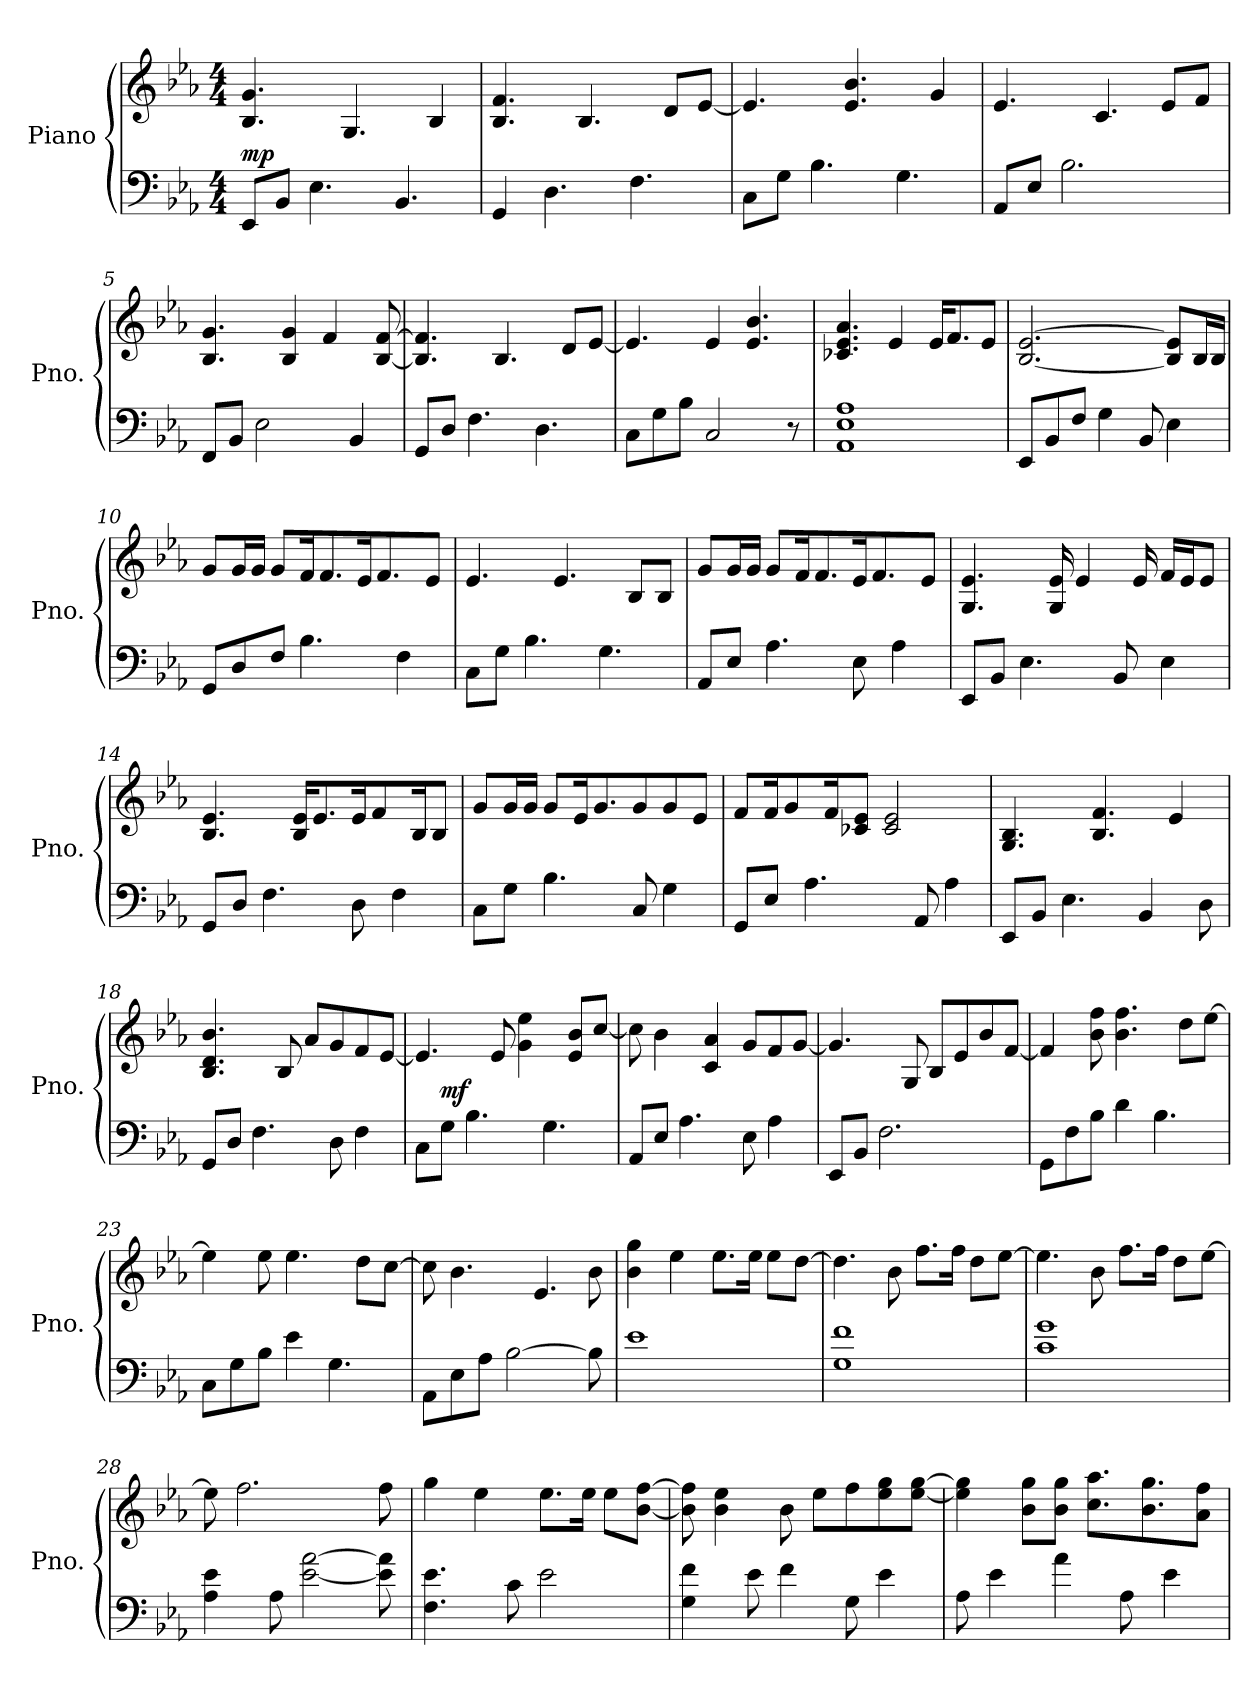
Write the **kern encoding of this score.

**kern	**kern	**dynam
*part1	*part1	*part1
*staff2	*staff1	*staff1/2
*I"Piano	*	*
*I'Pno.	*	*
*clefF4	*clefG2	*
*k[b-e-a-]	*k[b-e-a-]	*
*M4/4	*M4/4	*
*MM110	*MM110	*
=1	=1	=1
!	!	!LO:DY:a=2
8EE-/L	4.B-/ 4.g/	mp
8BB-/J	.	.
4.E-\	.	.
.	4.G/	.
4.BB-/	.	.
.	4B-/	.
=2	=2	=2
4GG/	4.B-/ 4.f/	.
4.D\	.	.
.	4.B-/	.
4.F\	.	.
.	8d/L	.
.	[8e-/J	.
=3	=3	=3
8C\L	4.e-/]	.
8G\J	.	.
4.B-\	.	.
.	4.e-/ 4.b-/	.
4.G\	.	.
.	4g/	.
=4	=4	=4
8AA-/L	4.e-/	.
8E-/J	.	.
2.B-\	.	.
.	4.c/	.
.	8e-/L	.
.	8f/J	.
=5	=5	=5
8FF/L	4.B-/ 4.g/	.
8BB-/J	.	.
2E-\	.	.
.	4B-/ 4g/	.
.	4f/	.
4BB-/	.	.
.	[8B-/ [8f/	.
=6	=6	=6
8GG/L	4.B-/] 4.f/]	.
8D/J	.	.
4.F\	.	.
.	4.B-/	.
4.D\	.	.
.	8d/L	.
.	[8e-/J	.
!!LO:LB:g=z
=7	=7	=7
8C\L	4.e-/]	.
8G\	.	.
8B-\J	.	.
2C/	4e-/	.
.	4.e-/ 4.b-/	.
8r	.	.
=8	=8	=8
1AA- 1E- 1A-	4.c-X/ 4.e-/ 4.a-/	.
.	4e-/	.
.	16e-/KL	.
.	8.f/	.
.	8e-/J	.
=9	=9	=9
8EE-/L	[2.B-/ [2.e-/	.
8BB-/	.	.
8F/J	.	.
4G\	.	.
8BB-/	.	.
4E-\	8B-/] 8e-/]L	.
.	16B-/L	.
.	16B-/JJ	.
=10	=10	=10
8GG/L	8g/L	.
8D/	16g/L	.
.	16g/JJ	.
8F/J	8g/L	.
4.B-\	16f/K	.
.	8.f/	.
.	16e-/K	.
.	8.f/	.
4F\	.	.
.	8e-/J	.
=11	=11	=11
8C\L	4.e-/	.
8G\J	.	.
4.B-\	.	.
.	4.e-/	.
4.G\	.	.
.	8B-/L	.
.	8B-/J	.
!!LO:LB:g=z
=12	=12	=12
8AA-/L	8g/L	.
8E-/J	16g/L	.
.	16g/JJ	.
4.A-\	8g/L	.
.	16f/K	.
.	8.f/	.
8E-\	16e-/K	.
.	8.f/	.
4A-\	.	.
.	8e-/J	.
=13	=13	=13
8EE-/L	4.G/ 4.e-/	.
8BB-/J	.	.
4.E-\	.	.
.	16G/ 16e-/	.
.	4e-/	.
8BB-/	.	.
.	16e-/	.
4E-\	16f/LL	.
.	16e-/J	.
.	8e-/J	.
=14	=14	=14
8GG/L	4.B-/ 4.e-/	.
8D/J	.	.
4.F\	.	.
.	16B-/ 16e-/KL	.
.	8.e-/	.
8D\	16e-/K	.
.	8f/	.
4F\	.	.
.	16B-/K	.
.	8B-/J	.
=15	=15	=15
8C\L	8g/L	.
8G\J	16g/L	.
.	16g/JJ	.
4.B-\	8g/L	.
.	16e-/K	.
.	8.g/	.
8C/	8g/	.
4G\	8g/	.
.	8e-/J	.
!!LO:LB:g=z
=16	=16	=16
8GG/L	8f/L	.
8E-/J	16f/K	.
.	8g/	.
4.A-\	.	.
.	16f/K	.
.	8c-X/ 8e-/J	.
.	2c-/ 2e-/	.
8AA-/	.	.
4A-\	.	.
=17	=17	=17
8EE-/L	4.G/ 4.B-/	.
8BB-/J	.	.
4.E-\	.	.
.	4.B-/ 4.f/	.
4BB-/	.	.
.	4e-/	.
8D\	.	.
=18	=18	=18
8GG/L	4.B-/ 4.d/ 4.b-/	.
8D/J	.	.
4.F\	.	.
.	8B-/	.
.	8a-/L	.
8D\	8g/	.
4F\	8f/	.
.	[8e-/J	.
=19	=19	=19
8C\L	4.e-/]	.
!	!	!LO:DY:a=2
8G\J	.	mf
4.B-\	.	.
.	8e-/	.
.	4g\ 4ee-\	.
4.G\	.	.
.	8e-/ 8b-/L	.
.	[8cc/J	.
=20	=20	=20
8AA-/L	8cc\]	.
8E-/J	4b-\	.
4.A-\	.	.
.	4c/ 4a-/	.
8E-\	8g/L	.
4A-\	8f/	.
.	[8g/J	.
!!LO:LB:g=z
=21	=21	=21
8EE-/L	4.g/]	.
8BB-/J	.	.
2.F\	.	.
.	8G/	.
.	8B-/L	.
.	8e-/	.
.	8b-/	.
.	[8f/J	.
=22	=22	=22
8GG\L	4f/]	.
8F\	.	.
8B-\J	8b-\ 8ff\	.
4d\	4.b-\ 4.ff\	.
4.B-\	.	.
.	8dd\L	.
.	[8ee-\J	.
=23	=23	=23
8C\L	4ee-\]	.
8G\	.	.
8B-\J	8ee-\	.
4e-\	4.ee-\	.
4.G\	.	.
.	8dd\L	.
.	[8cc\J	.
=24	=24	=24
8AA-\L	8cc\]	.
8E-\	4.b-\	.
8A-\J	.	.
[2B-\	.	.
.	4.e-/	.
8B-\]	8b-\	.
=25	=25	=25
1e-	4b-\ 4gg\	.
.	4ee-\	.
.	8.ee-\L	.
.	16ee-\Jk	.
.	8ee-\L	.
.	[8dd\J	.
=26	=26	=26
1G 1f	4.dd\]	.
.	8b-\	.
.	8.ff\L	.
.	16ff\Jk	.
.	8dd\L	.
.	[8ee-\J	.
!!LO:PB:g=z
=27	=27	=27
1c 1g	4.ee-\]	.
.	8b-\	.
.	8.ff\L	.
.	16ff\Jk	.
.	8dd\L	.
.	[8ee-\J	.
=28	=28	=28
4A-\ 4e-\	8ee-\]	.
.	2.ff\	.
8A-\	.	.
[2e-\ [2a-\	.	.
8e-\] 8a-\]	8ff\	.
=29	=29	=29
4.F\ 4.e-\	4gg\	.
.	4ee-\	.
8c\	.	.
2e-\	8.ee-\L	.
.	16ee-\Jk	.
.	8ee-\L	.
.	[8b-\ [8ff\J	.
=30	=30	=30
4G\ 4f\	8b-\] 8ff\]	.
.	4b-\ 4ee-\	.
8e-\	.	.
4f\	8b-\	.
.	8ee-\L	.
8G\	8ff\	.
4e-\	8ee-\ 8gg\	.
.	[8ee-\ [8gg\J	.
=31	=31	=31
8A-\	4ee-\] 4gg\]	.
4e-\	.	.
.	8b-\ 8gg\L	.
4a-\	8b-\ 8gg\J	.
.	8.cc\ 8.aa-\L	.
8A-\	.	.
.	8.b-\ 8.gg\	.
4e-\	.	.
.	8a-\ 8ff\J	.
=	=	=
*-	*-	*-
